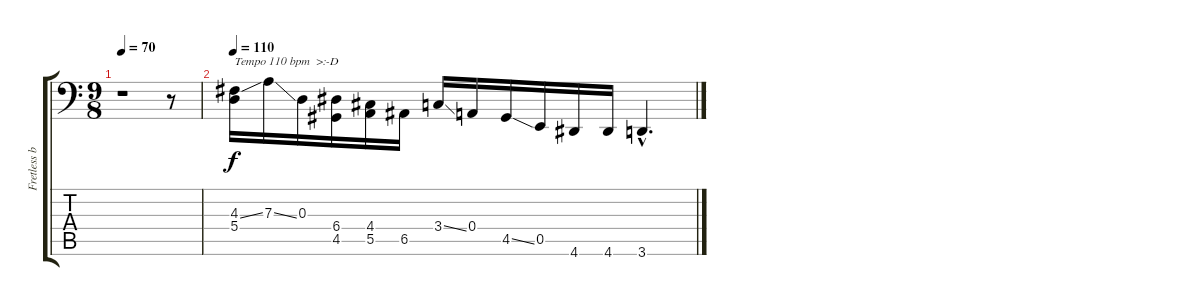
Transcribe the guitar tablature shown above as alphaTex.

\track ("Fretless bass" "Fretless b") {instrument fretlessbass}
\staff {score tabs}
\tuning (C3 G2 D2 A1 E1 B0) {hide}
\ts (9 8)
\tempo 70
\clef f4
\ks c
r.1{dy f} r.8 |
\tempo 110
(4.3{ss} 5.4).16{txt "Tempo 110 bpm  >:-D"} 7.3{ss}.16 0.3.16 (6.4 4.5).16 (4.4 5.5).16 6.5.16 3.4{ss}.16 0.4.16 4.5{ss}.16 0.5.16 4.6.16 4.6.16 3.6{hac}.4{d}
